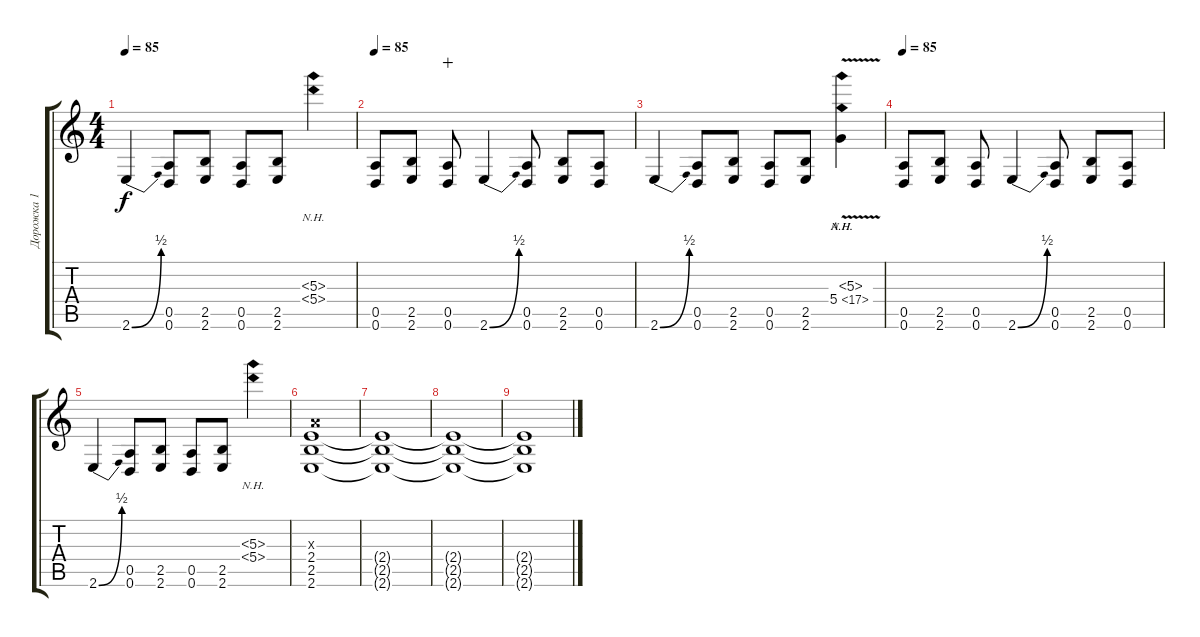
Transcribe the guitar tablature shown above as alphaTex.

\track ("Дорожка 1" "Дорожка 1") {instrument distortionguitar}
\staff {score tabs}
\tuning (E4 B3 G3 D3 A2 D2) {hide}
\ts (4 4)
\tempo 85
\clef g2
\ks c
2.6{be (bend 0 0 60 2)}.4{dy f} (0.5 0.6).8 (2.5 2.6).8 (0.5 0.6).8 (2.5 2.6).8 (5.3{nh} 5.4{nh}).4 |
\tempo 85
(0.5 0.6).8 (2.5 2.6).8 (0.5 0.6).8{wahc} 2.6{be (bend 0 0 60 2)}.4 (0.5 0.6).8 (2.5 2.6).8 (0.5 0.6).8 |
2.6{be (bend 0 0 60 2)}.4 (0.5 0.6).8 (2.5 2.6).8 (0.5 0.6).8 (2.5 2.6).8 (5.3{nh v} 5.4{ah 12 v}).4 |
\tempo 85
(0.5 0.6).8 (2.5 2.6).8 (0.5 0.6).8 2.6{be (bend 0 0 60 2)}.4 (0.5 0.6).8 (2.5 2.6).8 (0.5 0.6).8 |
2.6{be (bend 0 0 60 2)}.4 (0.5 0.6).8 (2.5 2.6).8 (0.5 0.6).8 (2.5 2.6).8 (5.3{nh} 5.4{nh}).4 |
(2.3{x} 2.4 2.5 2.6).1 |
(2.4{t} 2.5{t} 2.6{t}).1 |
(2.4{t} 2.5{t} 2.6{t}).1 |
(2.4{t} 2.5{t} 2.6{t}).1
